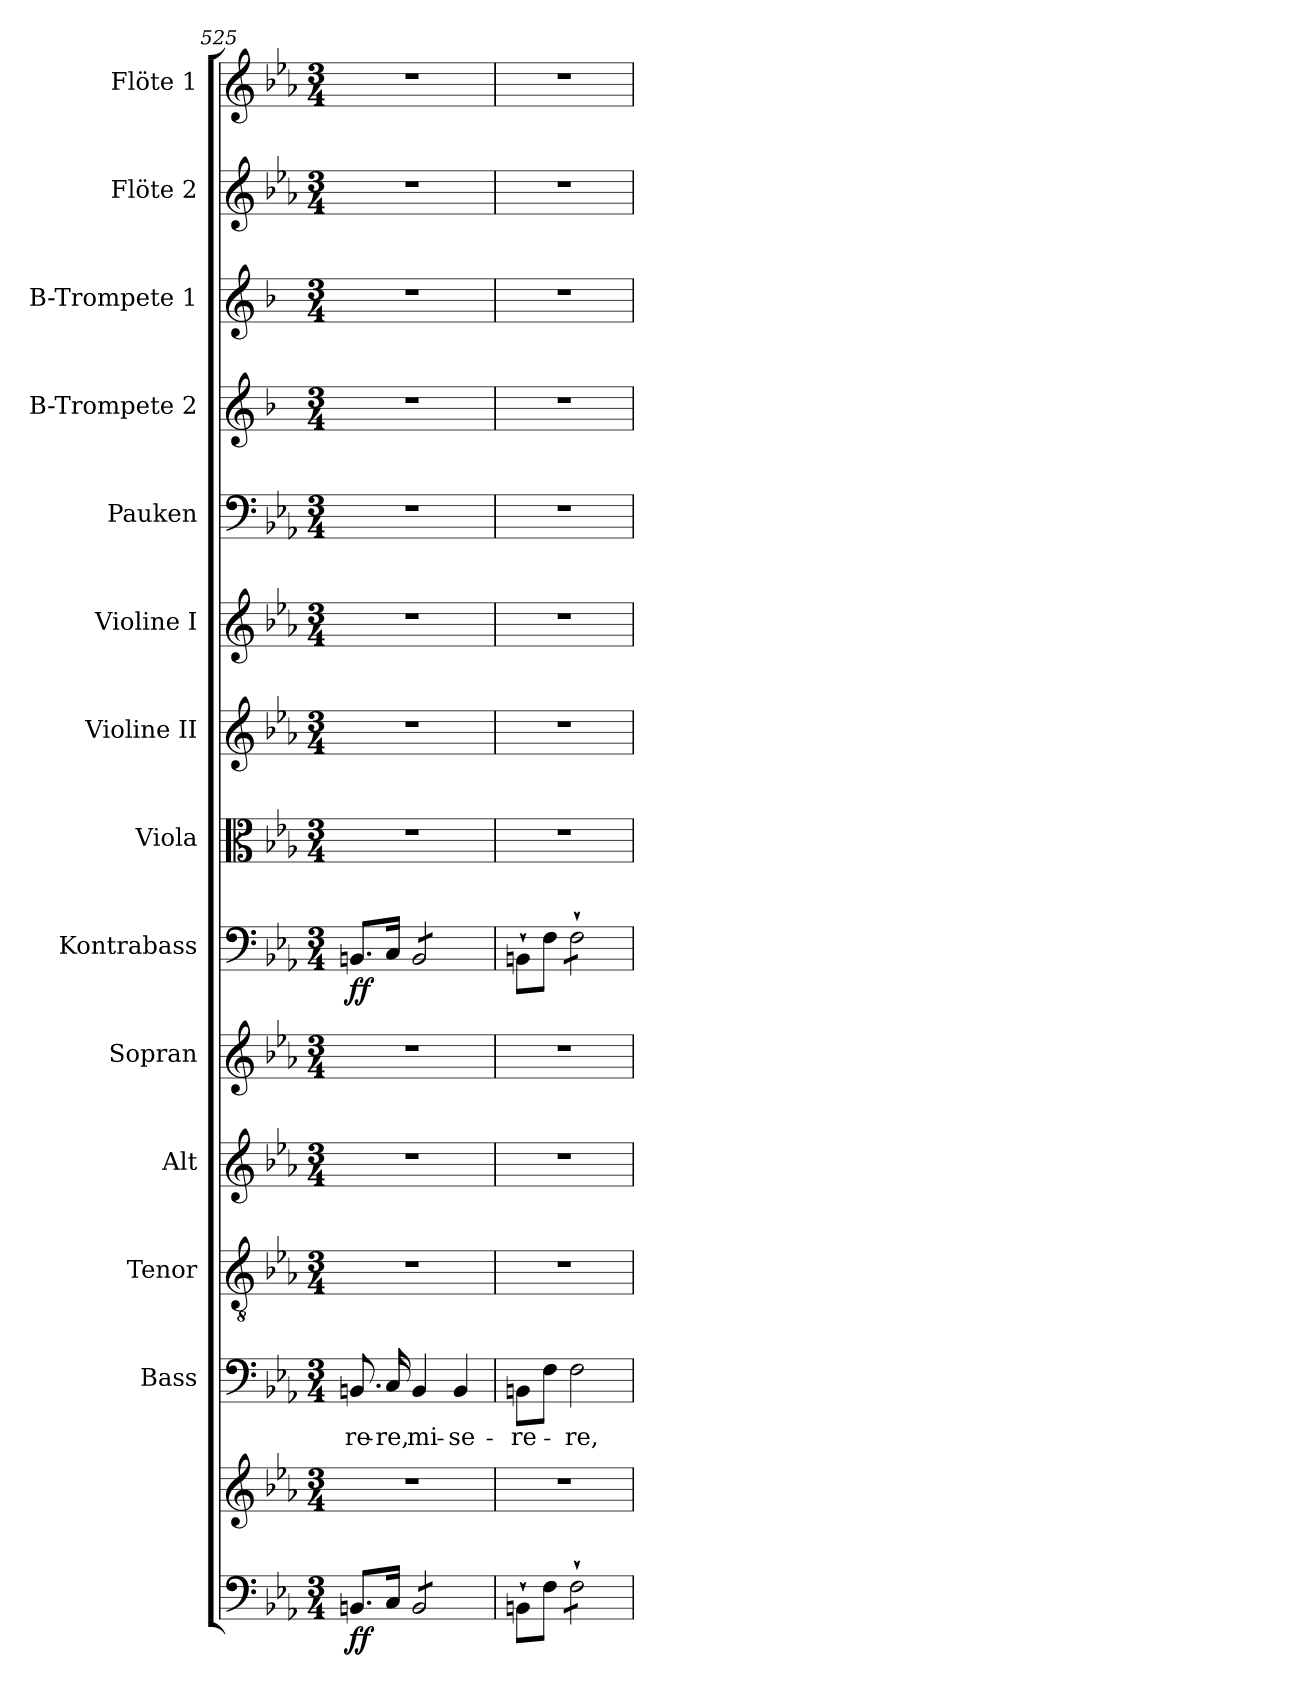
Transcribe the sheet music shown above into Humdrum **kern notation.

**kern	**kern	**dynam	**kern	**text	**kern	**kern	**kern	**kern	**dynam	**kern	**kern	**kern	**kern	**kern	**kern	**kern	**kern
*part14	*part14	*part14	*part13	*part13	*part12	*part11	*part10	*part9	*part9	*part8	*part7	*part6	*part5	*part4	*part3	*part2	*part1
*staff15	*staff14	*staff14/15	*staff13	*staff13	*staff12	*staff11	*staff10	*staff9	*staff9	*staff8	*staff7	*staff6	*staff5	*staff4	*staff3	*staff2	*staff1
*	*	*	*I"Bass	*	*I"Tenor	*I"Alt	*I"Sopran	*I"Kontrabass	*	*I"Viola	*I"Violine II	*I"Violine I	*I"Pauken	*I"B-Trompete 2	*I"B-Trompete 1	*I"Flöte 2	*I"Flöte 1
*	*	*	*I'B.	*	*I'T.	*I'A.	*I'S.	*I'Kb.	*	*I'Vla.	*I'Vl. II	*I'Vl. I	*I'Pk.	*I'B Trp. 2	*I'B Trp. 1	*I'Fl. 2	*I'Fl. 1
*clefF4	*clefG2	*	*clefF4	*	*clefGv2	*clefG2	*clefG2	*clefF4	*	*clefC3	*clefG2	*clefG2	*clefF4	*clefG2	*clefG2	*clefG2	*clefG2
*	*	*	*	*	*	*	*	*ITrd7c12	*	*	*	*	*	*ITrd1c2	*ITrd1c2	*	*
*k[b-e-a-]	*k[b-e-a-]	*	*k[b-e-a-]	*	*k[b-e-a-]	*k[b-e-a-]	*k[b-e-a-]	*k[b-e-a-]	*	*k[b-e-a-]	*k[b-e-a-]	*k[b-e-a-]	*k[b-e-a-]	*k[b-e-a-]	*k[b-e-a-]	*k[b-e-a-]	*k[b-e-a-]
*E-:	*E-:	*	*E-:	*	*E-:	*E-:	*E-:	*E-:	*	*E-:	*E-:	*E-:	*E-:	*E-:	*E-:	*E-:	*E-:
*M3/4	*M3/4	*	*M3/4	*	*M3/4	*M3/4	*M3/4	*M3/4	*	*M3/4	*M3/4	*M3/4	*M3/4	*M3/4	*M3/4	*M3/4	*M3/4
=525	=525	=525	=525	=525	=525	=525	=525	=525	=525	=525	=525	=525	=525	=525	=525	=525	=525
!	!	!LO:DY:b=2	!	!LO:LY:b	!	!	!	!	!LO:DY:b	!	!	!	!	!	!	!	!
8.BBn/L	2.r	ff	8.BBn/	-re-	2.r	2.r	2.r	8.BBBn/L	ff	2.r	2.r	2.r	2.r	2.r	2.r	2.r	2.r
!	!	!	!	!LO:LY:b	!	!	!	!	!	!	!	!	!	!	!	!	!
16C/Jk	.	.	16C/	-re,	.	.	.	16CC/Jk	.	.	.	.	.	.	.	.	.
!	!	!	!	!LO:LY:b	!	!	!	!	!	!	!	!	!	!	!	!	!
*tremolo	*	*	*	*	*	*	*	*	*	*	*	*	*	*	*	*	*
*	*	*	*	*	*	*	*	*tremolo	*	*	*	*	*	*	*	*	*
8BB/L	.	.	4BB/	mi-	.	.	.	8BBB/L	.	.	.	.	.	.	.	.	.
8BB/	.	.	.	.	.	.	.	8BBB/	.	.	.	.	.	.	.	.	.
!	!	!	!	!LO:LY:b	!	!	!	!	!	!	!	!	!	!	!	!	!
8BB/	.	.	4BB/	-se-	.	.	.	8BBB/	.	.	.	.	.	.	.	.	.
8BB/J	.	.	.	.	.	.	.	8BBB/J	.	.	.	.	.	.	.	.	.
*	*	*	*	*	*	*	*	*Xtremolo	*	*	*	*	*	*	*	*	*
*Xtremolo	*	*	*	*	*	*	*	*	*	*	*	*	*	*	*	*	*
=526	=526	=526	=526	=526	=526	=526	=526	=526	=526	=526	=526	=526	=526	=526	=526	=526	=526
!	!	!	!	!LO:LY:b	!	!	!	!	!	!	!	!	!	!	!	!	!
8BBn`>\L	2.r	.	8BBn\L	-re-	2.r	2.r	2.r	8BBBn`>\L	.	2.r	2.r	2.r	2.r	2.r	2.r	2.r	2.r
8F\J	.	.	8F\J	.	.	.	.	8FF\J	.	.	.	.	.	.	.	.	.
!	!	!	!	!LO:LY:b	!	!	!	!	!	!	!	!	!	!	!	!	!
*tremolo	*	*	*	*	*	*	*	*	*	*	*	*	*	*	*	*	*
*	*	*	*	*	*	*	*	*tremolo	*	*	*	*	*	*	*	*	*
8F`>`>\L	.	.	2F\	-re,	.	.	.	8FF`>`>\L	.	.	.	.	.	.	.	.	.
8F`>`>\	.	.	.	.	.	.	.	8FF`>`>\	.	.	.	.	.	.	.	.	.
8F`>`>\	.	.	.	.	.	.	.	8FF`>`>\	.	.	.	.	.	.	.	.	.
8F`>`>\J	.	.	.	.	.	.	.	8FF`>`>\J	.	.	.	.	.	.	.	.	.
*	*	*	*	*	*	*	*	*Xtremolo	*	*	*	*	*	*	*	*	*
*Xtremolo	*	*	*	*	*	*	*	*	*	*	*	*	*	*	*	*	*
=	=	=	=	=	=	=	=	=	=	=	=	=	=	=	=	=	=
*-	*-	*-	*-	*-	*-	*-	*-	*-	*-	*-	*-	*-	*-	*-	*-	*-	*-
